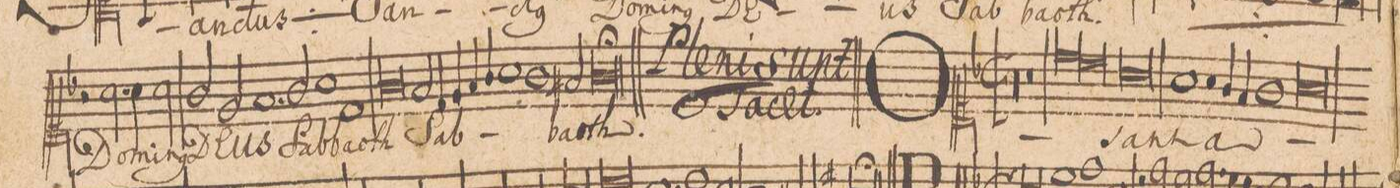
**kern	**text
*I"CANTVS.	*
*clefC1	*
*k[b-]	*
*M2/1	*
2r	.
*	*Xij
2.a\	Do-
=21-	=21-
4a\	-mi-
2a\	-n(us)
2g/	DE-
2e/	.
=22-	=22-
1.f/	-us
2g/	Sab-
=23-	=23-
1a\	-ba-
1d/	.
=24-	=24-
0g\	-oth
=25-	=25-
2f/	Sab-
4d/	.
4e/	.
4f/	.
4g/	.
1a\	.
=26-	=26-
1g\	.
2f#X/	-ba-
=27-	=27-
0g\;	-oth.
=28||-	=28||-
0ryy	.
=29-	=29-
0ryy	.
=30-	=30-
0ryy	.
=31-	=31-
0ryy	.
=32-	=32-
0ryy	.
=33-	=33-
0ryy	.
=34-	=34-
0ryy	.
=35-	=35-
0ryy	.
=36-	=36-
0ryy	.
=37-	=37-
0ryy	.
=38-	=38-
0ryy	.
=39-	=39-
0ryy	.
=40-	=40-
0ryy	.
=41-	=41-
0ryy	.
=42-	=42-
0ryy	.
=43-	=43-
0ryy	.
=44-	=44-
0ryy	.
=45-	=45-
0ryy	.
=46-	=46-
00ryy	.
=47||-	=47||-
*clefC1	*
*k[b-]	*
*M2/1	*
00r	.
=48-	=48-
=49-	=49-
0r	.
=50-	=50-
*lig	*
1dd\	O-
1cc\	.
*Xlig	*
=51-	=51-
0b-\	-san-
=52-	=52-
1.a\	-na
4g/	.
4f/	.
=53-	=53-
1g\	.
0a\	.
*-	*-
